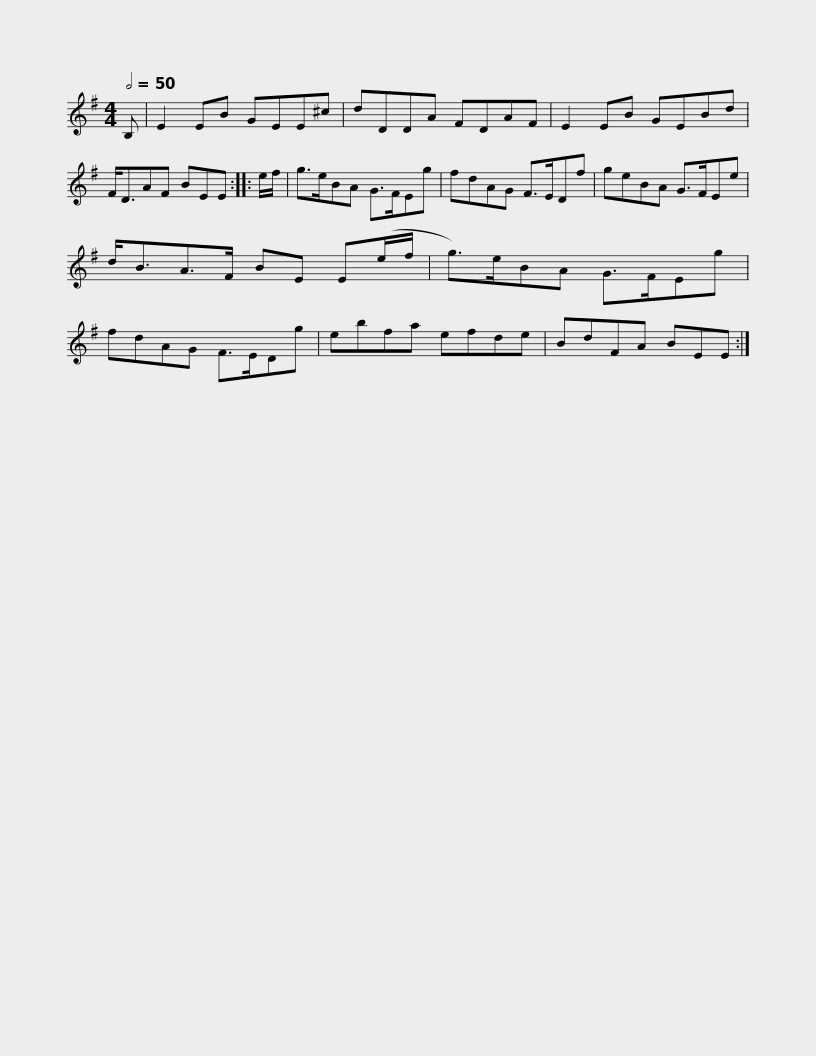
X:1
L:1/8
Q:1/2=50
M:4/4
I:linebreak $
K:G
V:1 treble
V:1
 B, | E2 EB GEE^c | dDDA FDAF | E2 EB GEBd | F<DAF BEE :: %5
 e/f/ | g>eBA G>FEg |$ fdAG F>EDf | geBA G>FEe | d<BA>F BE E(e/f/ | %10
 g>)eBA G>FEg | fdAG F>EDg |$ ebfa efde | BdFA BEE :| %14
